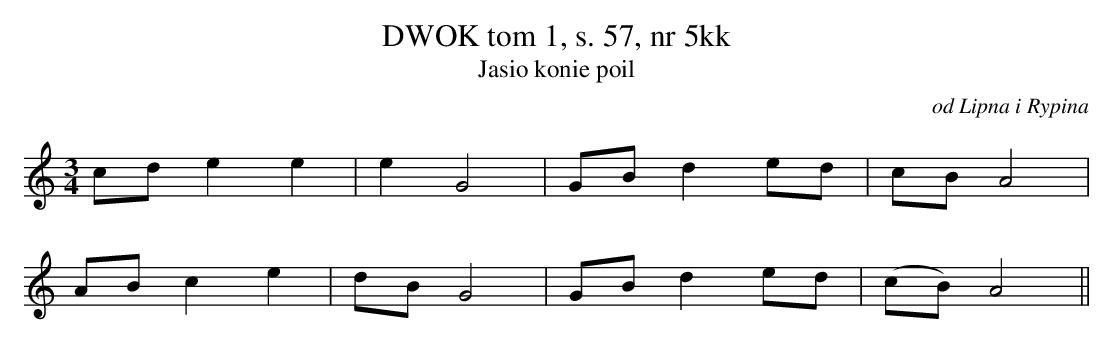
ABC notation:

X:1
T: DWOK tom 1, s. 57, nr 5kk
T: Jasio konie poil
O: od Lipna i Rypina
M: 3/4
L: 1/8
K: C
cde2e2 | e2G4 | GBd2ed | cBA4 |
ABc2e2 | dBG4 | GBd2ed | (cB)A4||
